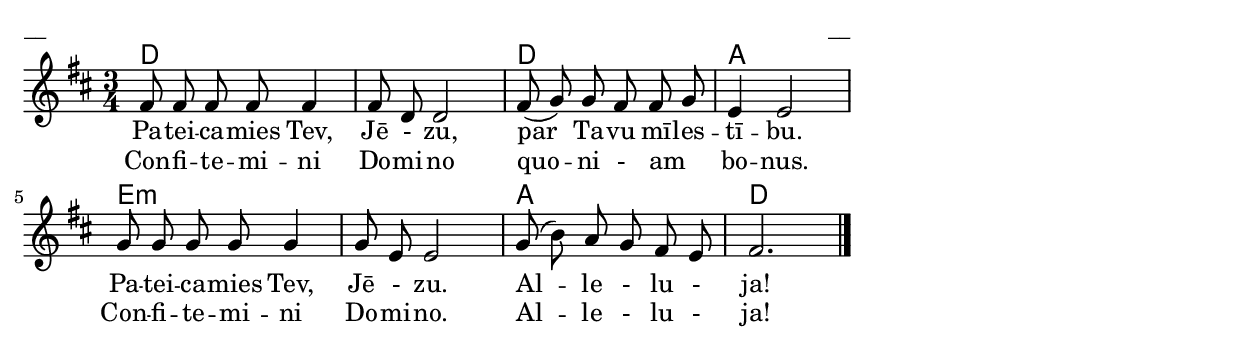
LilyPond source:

\version "2.13.18"

\paper {
line-width = 14\cm
left-margin = 0.4\cm
between-system-padding = 0.1\cm
between-system-space = 0.1\cm
}

\layout {
indent = #0
ragged-last = ##f
}

chordsA = \chordmode {
d1. d2. a e1.:min a2. d
}

voiceA = \relative c' {
\clef "treble"
\key d \major
\time 3/4
%\dynamicUp

fis8 fis fis fis fis4 | fis8 d d2 | fis8 (g) g fis fis g | e4 e2 |
g8 g g g g4 | g8 e e2 | g8 (b) a g fis e | fis2. \bar"|."
}

lyricA = \lyricmode {
Pa -- tei -- ca -- mies Tev, Jē - zu, par Ta -- vu mī -- les -- tī -- bu. 
Pa -- tei -- ca -- mies Tev, Jē - zu. Al -- le - lu - ja!
}

lyricB = \lyricmode {
Con -- fi -- te -- mi -- ni Do -- mi -- no quo -- ni - am _ bo -- nus.
Con -- fi -- te -- mi -- ni Do -- mi -- no. Al -- le - lu - ja!
}

fullScore = <<
\new ChordNames { \chordsA }
\new Staff {
<<
\new Voice = "voiceA" { \oneVoice \autoBeamOff \voiceA }
\lyricsto "voiceA" \new Lyrics \lyricA
\lyricsto "voiceA" \new Lyrics \lyricB
>>
}
>>


\score {
\fullScore
\header { piece = "__" opus = "__" }
}
\markup { \with-color #(x11-color 'white) \sans \smaller "aaa" }
\score {
\unfoldRepeats
\fullScore
\midi {
\context { \Staff \remove "Staff_performer" }
\context { \Voice \consists "Staff_performer" }
}
}


